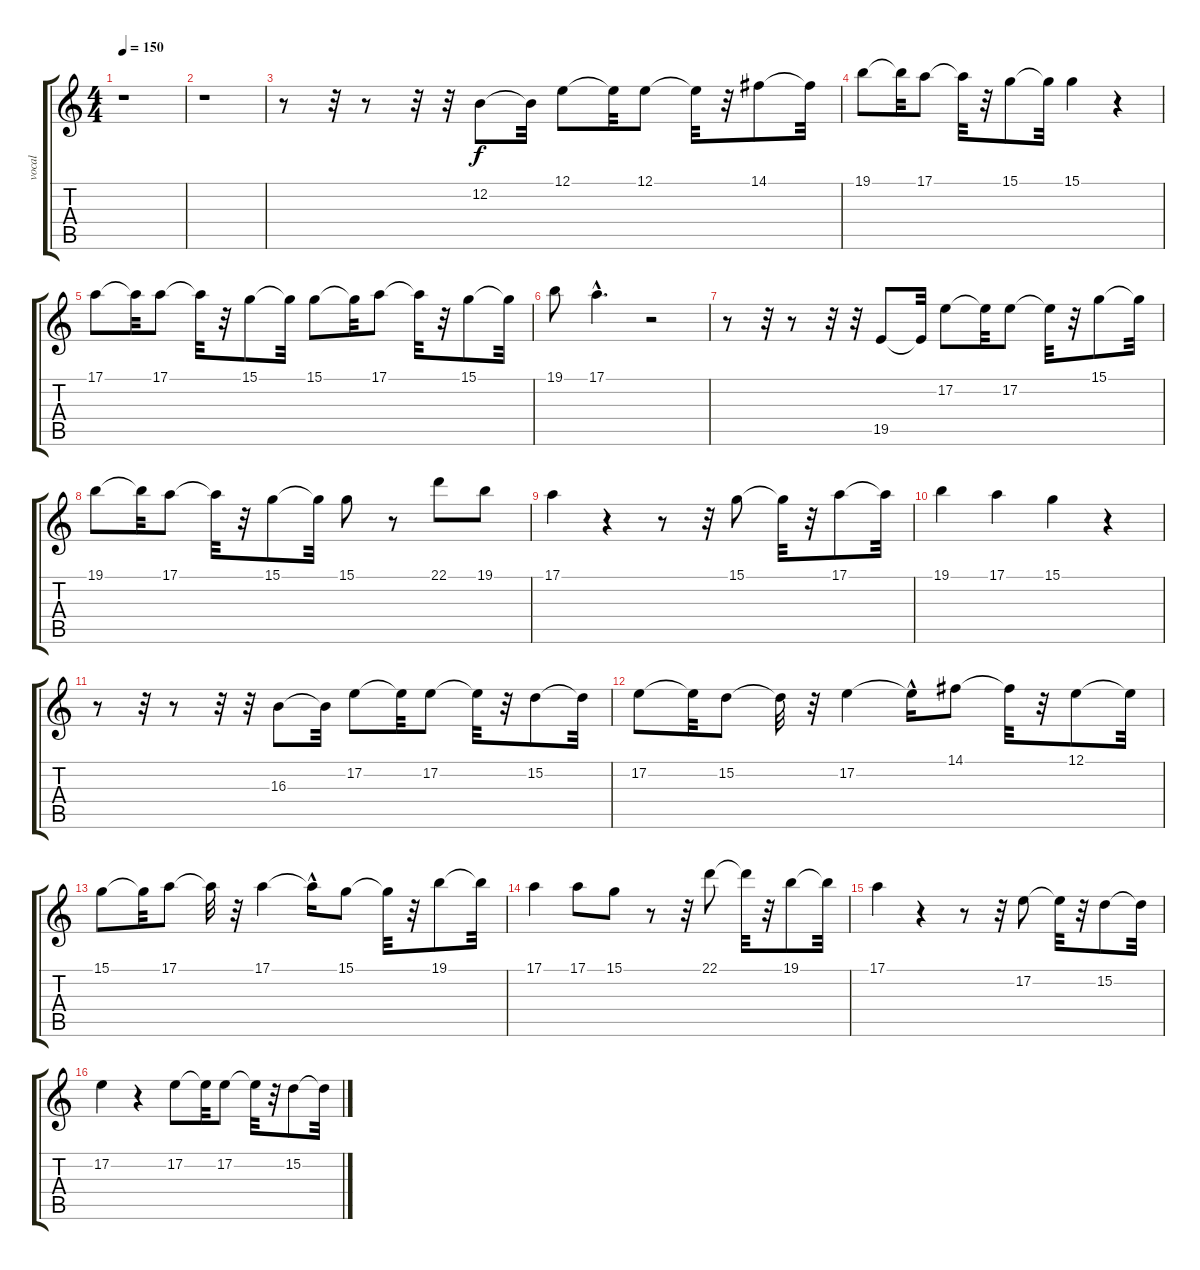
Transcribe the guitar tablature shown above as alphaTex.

\track ("vocal" "vocal") {instrument lead6voice}
\staff {score tabs}
\tuning (E4 B3 G3 D3 A2 E2) {hide}
\ts (4 4)
\tempo 150
\clef g2
\ks c
r.1{dy f} |
r.1 |
r.8 r.32 r.8 r.32 r.32 12.2.8 12.2{t}.32 12.1.8 12.1{t}.32 12.1.8 12.1{t}.32 r.32 14.1.8 14.1{t}.32 |
19.1.8 19.1{t}.32 17.1.8 17.1{t}.32 r.32 15.1.8 15.1{t}.32 15.1.4 r.4 |
17.1.8 17.1{t}.32 17.1.8 17.1{t}.32 r.32 15.1.8 15.1{t}.32 15.1.8 15.1{t}.32 17.1.8 17.1{t}.32 r.32 15.1.8 15.1{t}.32 |
19.1.8 17.1{hac}.4{d} r.2 |
r.8 r.32 r.8 r.32 r.32 19.5.8 19.5{t}.32 17.2.8 17.2{t}.32 17.2.8 17.2{t}.32 r.32 15.1.8 15.1{t}.32 |
19.1.8 19.1{t}.32 17.1.8 17.1{t}.32 r.32 15.1.8 15.1{t}.32 15.1.8 r.8 22.1.8 19.1.8 |
17.1.4 r.4 r.8 r.32 15.1.8 15.1{t}.32 r.32 17.1.8 17.1{t}.32 |
19.1.4 17.1.4 15.1.4 r.4 |
r.8 r.32 r.8 r.32 r.32 16.3.8 16.3{t}.32 17.2.8 17.2{t}.32 17.2.8 17.2{t}.32 r.32 15.2.8 15.2{t}.32 |
17.2.8 17.2{t}.32 15.2.8 15.2{t}.32 r.32 17.2.4 17.2{hac t}.16 14.1.8 14.1{t}.32 r.32 12.1.8 12.1{t}.32 |
15.1.8 15.1{t}.32 17.1.8 17.1{t}.32 r.32 17.1.4 17.1{hac t}.16 15.1.8 15.1{t}.32 r.32 19.1.8 19.1{t}.32 |
17.1.4 17.1.8 15.1.8 r.8 r.32 22.1.8 22.1{t}.32 r.32 19.1.8 19.1{t}.32 |
17.1.4 r.4 r.8 r.32 17.2.8 17.2{t}.32 r.32 15.2.8 15.2{t}.32 |
17.2.4 r.4 17.2.8 17.2{t}.32 17.2.8 17.2{t}.32 r.32 15.2.8 15.2{t}.32
